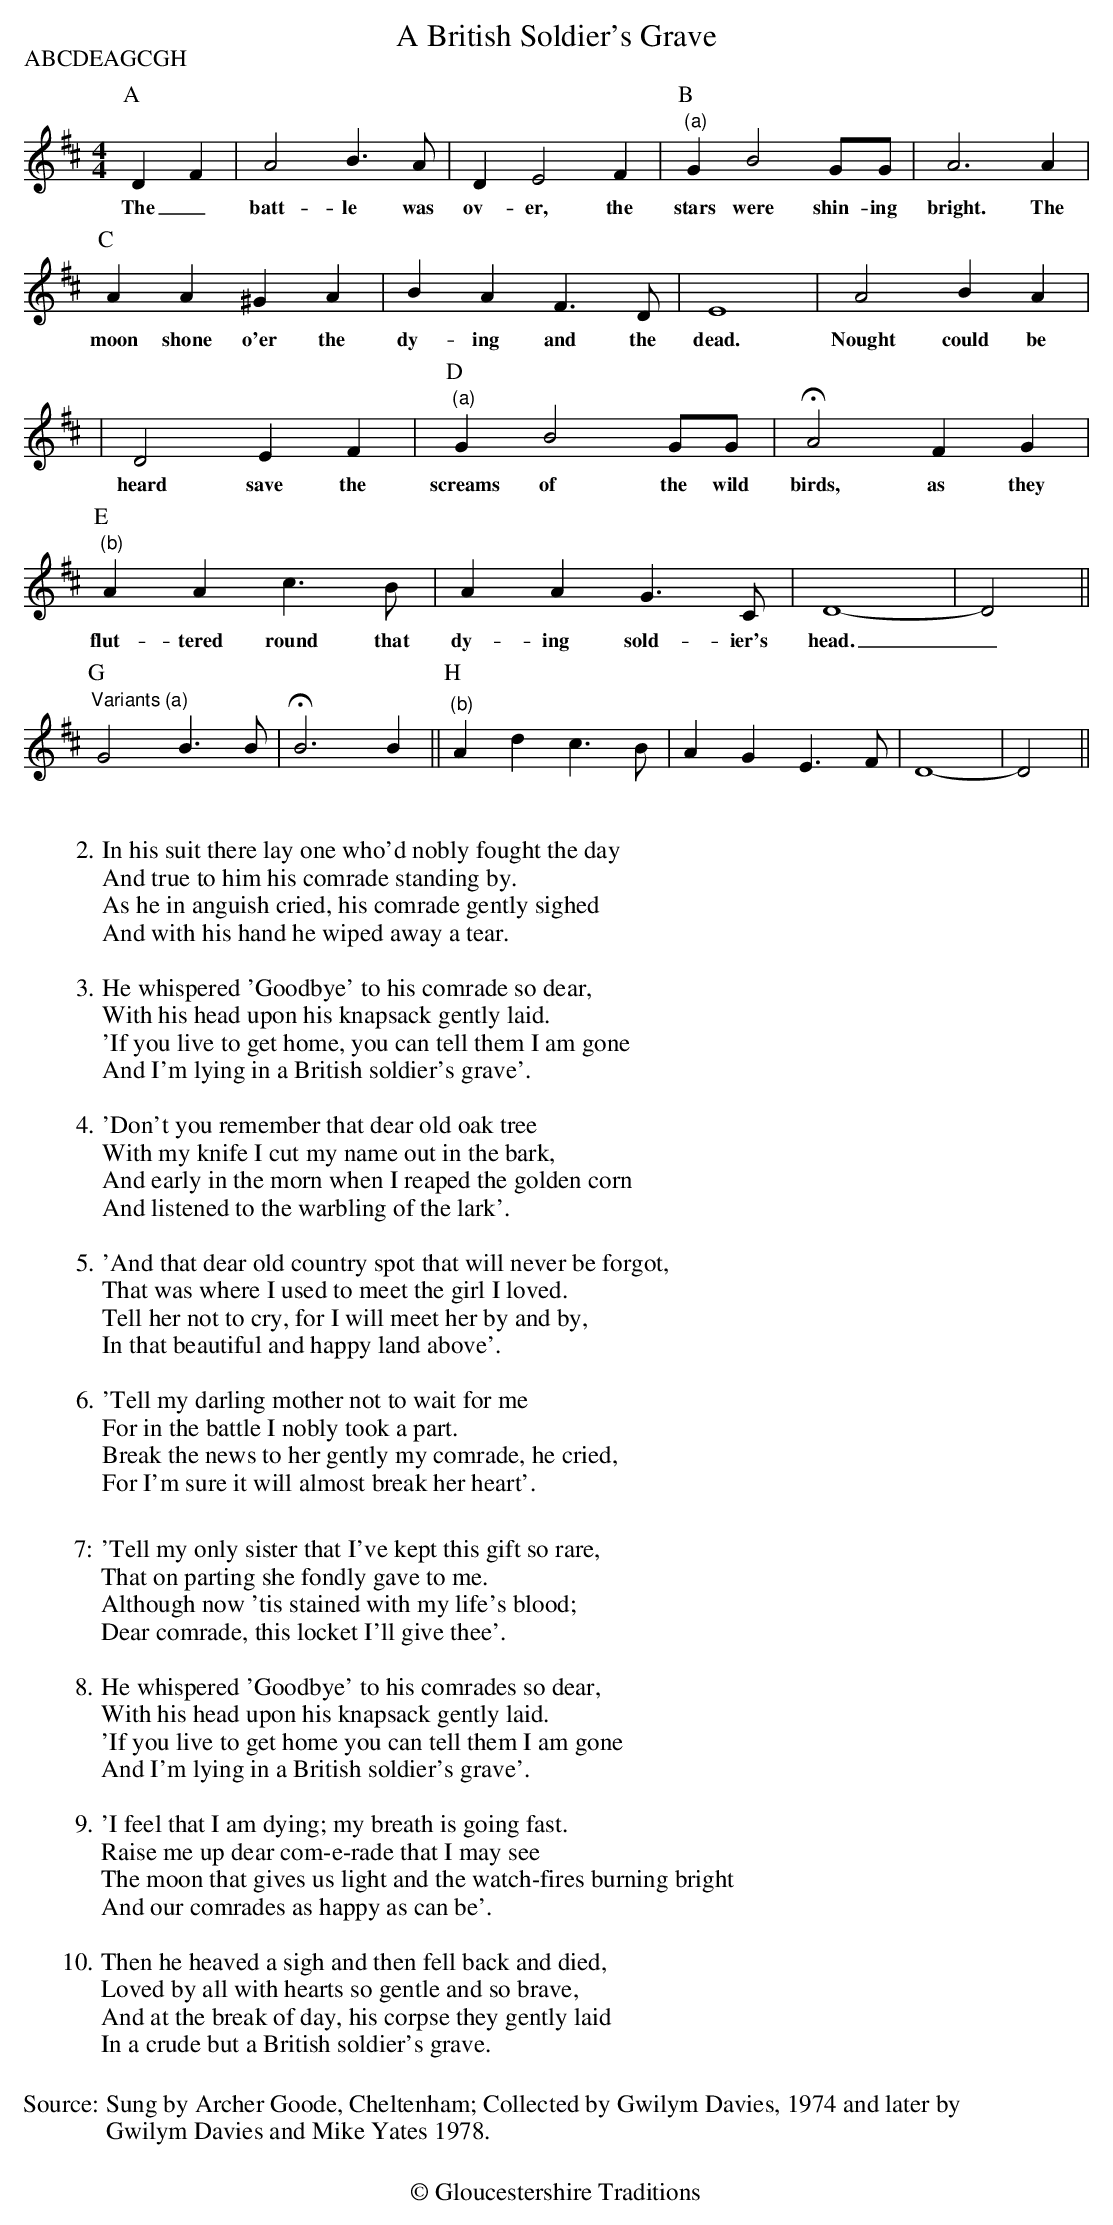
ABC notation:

X:1
T:A British Soldier's Grave
P:ABCDEAGCGH
M:4/4
L:1/4
K:D
[P:A]D F| A2 B>A | D E2 F | "^(a)"[P:B]G B2 G/2G/2 |A3 A |
w:The_batt-le was ov-er, the stars were shin-ing bright. The
[P:C]A A ^G A | B A F> D | E4 | A2 B A |
w: moon shone o'er the dy-ing and the dead. Nought could be
| D2 E F | "^(a)"[P:D]G B2 G/2G/2 |!fermata! A2 F G | "^(b)"[P:E]A A c>B | A A G> C| D4- | D2||
w: heard save the screams of the wild birds, as they flut-tered round that dy-ing sold-ier's head._
"^Variants (a)"[P:G]G2 B>B | !fermata!B3 B ||"^(b)"[P:H]A d c>B | A G E>F| D4- | D2||
W:
W:2. In his suit there lay one who'd nobly fought the day
W: And true to him his comrade standing by.
W:As he in anguish cried, his comrade gently sighed
W: And with his hand he wiped away a tear.
W:
W: 3. He whispered 'Goodbye' to his comrade so dear,
W: With his head upon his knapsack gently laid.
W: 'If you live to get home, you can tell them I am gone
W: And I'm lying in a British soldier's grave'.
W:
W: 4. 'Don't you remember that dear old oak tree
W: With my knife I cut my name out in the bark,
W: And early in the morn when I reaped the golden corn
W: And listened to the warbling of the lark'.
W:
W: 5.'And that dear old country spot that will never be forgot,
W: That was where I used to meet the girl I loved.
W: Tell her not to cry, for I will meet her by and by,
W: In that beautiful and happy land above'.
W:
W: 6. 'Tell my darling mother not to wait for me
W: For in the battle I nobly took a part.
W: Break the news to her gently my comrade, he cried,
W: For I'm sure it will almost break her heart'.
W:
W: 7: 'Tell my only sister that I've kept this gift so rare,
W: That on parting she fondly gave to me.
W: Although now 'tis stained with my life's blood;
W: Dear comrade, this locket I'll give thee'.
W:
W: 8. He whispered 'Goodbye' to his comrades so dear,
W: With his head upon his knapsack gently laid.
W: 'If you live to get home you can tell them I am gone
W: And I'm lying in a British soldier's grave'.
W:
W: 9. 'I feel that I am dying; my breath is going fast.
W: Raise me up dear com-e-rade that I may see
W: The moon that gives us light and the watch-fires burning bright
W: And our comrades as happy as can be'.
W:
W: 10. Then he heaved a sigh and then fell back and died,
W: Loved by all with hearts so gentle and so brave,
W: And at the break of day, his corpse they gently laid
W: In a crude but a British soldier's grave.
W:
